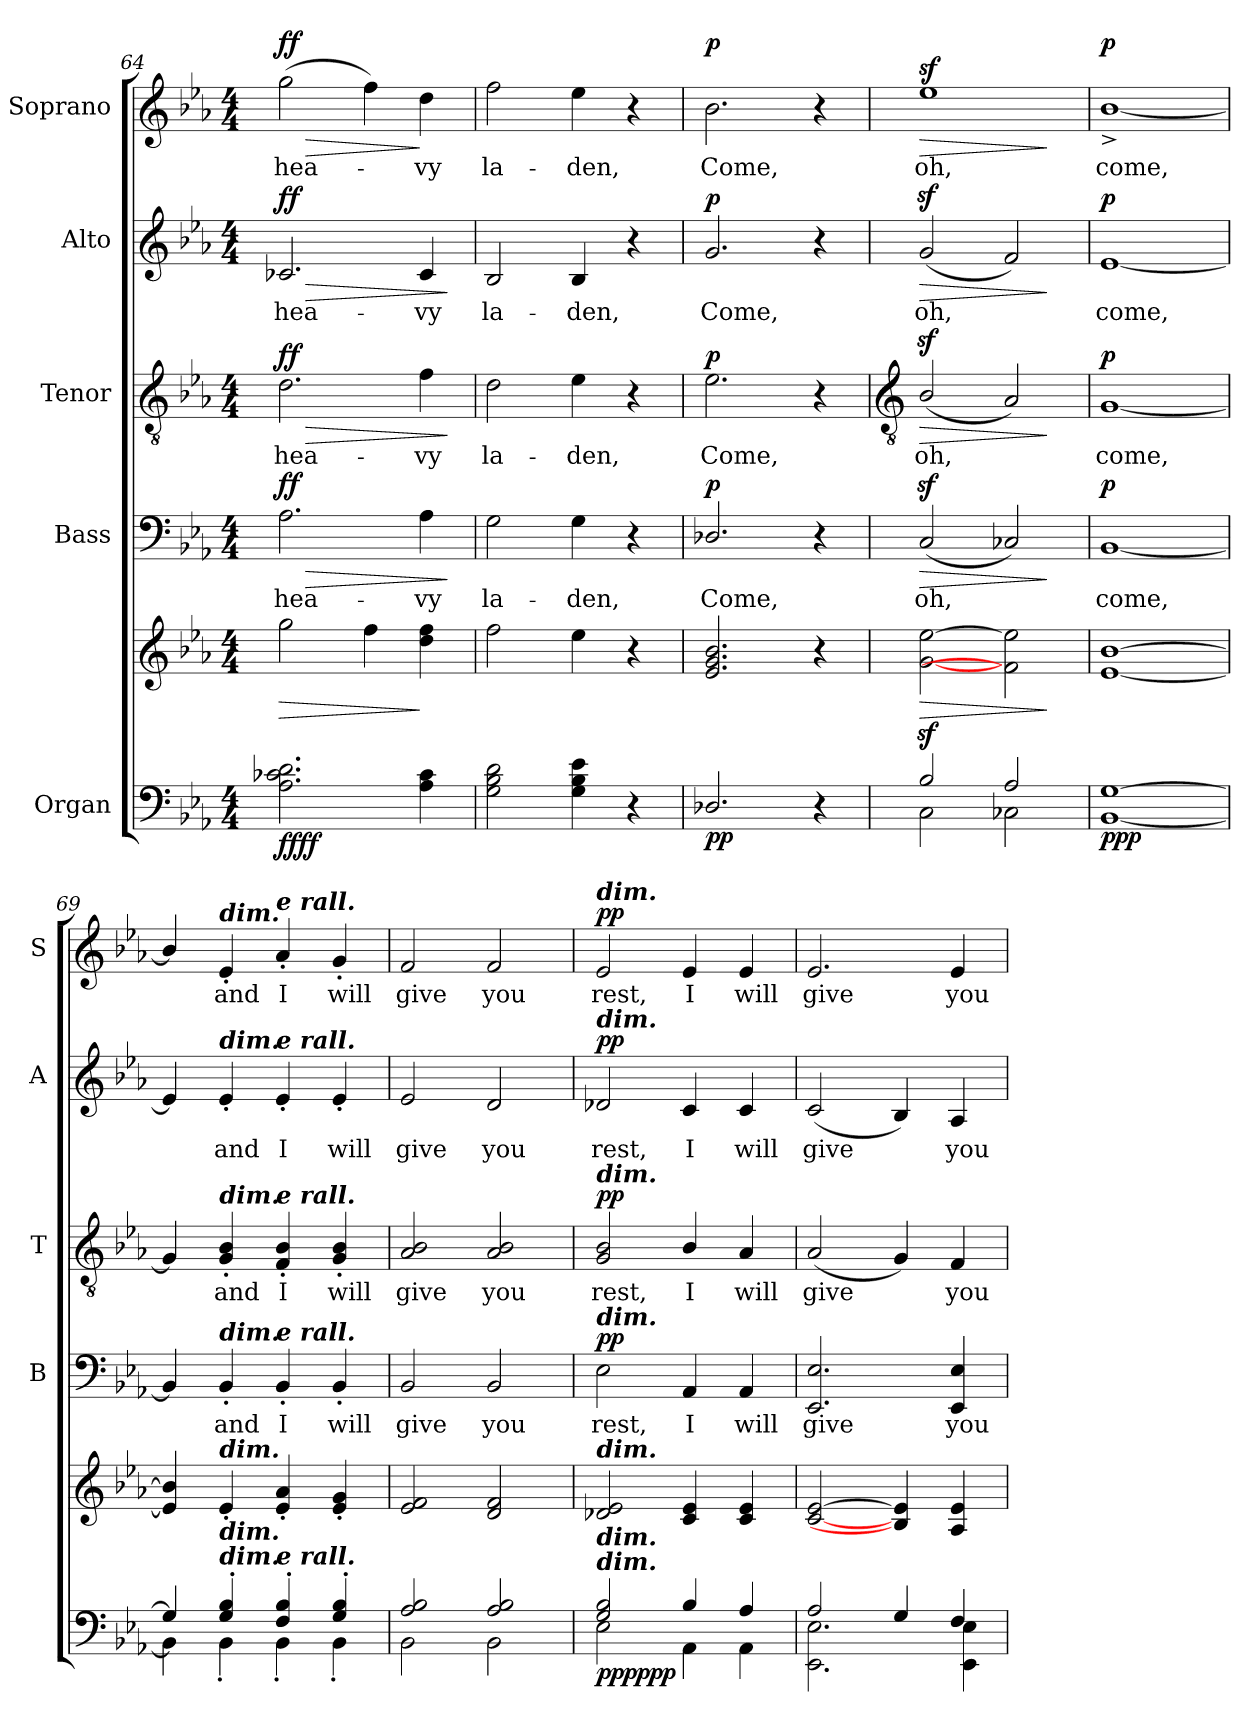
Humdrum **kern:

**kern	**kern	**dynam	**kern	**text	**dynam	**kern	**text	**dynam	**kern	**text	**dynam	**kern	**text	**dynam
*part5	*part5	*part5	*part4	*part4	*part4	*part3	*part3	*part3	*part2	*part2	*part2	*part1	*part1	*part1
*staff6	*staff5	*staff5/6	*staff4	*staff4	*staff4	*staff3	*staff3	*staff3	*staff2	*staff2	*staff2	*staff1	*staff1	*staff1
*I"Organ	*	*	*I"Bass	*	*	*I"Tenor	*	*	*I"Alto	*	*	*I"Soprano	*	*
*	*	*	*I'B	*	*	*I'T	*	*	*I'A	*	*	*I'S	*	*
*clefF4	*clefG2	*	*clefF4	*	*	*clefGv2	*	*	*clefG2	*	*	*clefG2	*	*
*k[b-e-a-]	*k[b-e-a-]	*	*k[b-e-a-]	*	*	*k[b-e-a-]	*	*	*k[b-e-a-]	*	*	*k[b-e-a-]	*	*
*E-:	*E-:	*	*E-:	*	*	*E-:	*	*	*E-:	*	*	*E-:	*	*
*M4/4	*M4/4	*	*M4/4	*	*	*M4/4	*	*	*M4/4	*	*	*M4/4	*	*
=64	=64	=64	=64	=64	=64	=64	=64	=64	=64	=64	=64	=64	=64	=64
!	!	!LO:HP:b	!	!LO:LY:b	!LO:HP:b	!	!LO:LY:b	!LO:HP:b	!	!LO:LY:b	!LO:HP:b	!	!LO:LY:b	!LO:HP:b
!	!	!LO:DY:n=1:b=2	!	!	!	!	!	!	!	!	!	!	!	!
!	!	!LO:DY:n=2:b	!	!	!LO:DY:n=1:b	!	!	!LO:DY:n=1:b	!	!	!LO:DY:n=1:b	!	!	!LO:DY:n=1:b
2.A- 2.c-X 2.d	2gg	> ff ff	2.A-	hea-	> ff	2.d	hea-	> ff	2.c-X	hea-	> ff	(>2gg	hea-	> ff
.	4ff	.	.	.	.	.	.	.	.	.	.	4ff)	.	.
!	!	!	!	!LO:LY:b	!	!	!LO:LY:b	!	!	!LO:LY:b	!	!	!LO:LY:b	!
4A- 4c-	4dd 4ff	]	4A-	-vy	.	4f	-vy	.	4c-	-vy	.	4dd	vy	]
.	.	.	.	.	]	.	.	]	.	.	]	.	.	.
=65	=65	=65	=65	=65	=65	=65	=65	=65	=65	=65	=65	=65	=65	=65
!	!	!	!	!LO:LY:b	!	!	!LO:LY:b	!	!	!LO:LY:b	!	!	!LO:LY:b	!
2G 2B- 2d	2ff	.	2G	la-	.	2d	la-	.	2B-	la-	.	2ff	la-	.
!	!	!	!	!LO:LY:b	!	!	!LO:LY:b	!	!	!LO:LY:b	!	!	!LO:LY:b	!
4G 4B- 4e-	4ee-	.	4G	-den,	.	4e-	-den,	.	4B-	-den,	.	4ee-	-den,	.
4r	4r	.	4r	.	.	4r	.	.	4r	.	.	4r	.	.
=66	=66	=66	=66	=66	=66	=66	=66	=66	=66	=66	=66	=66	=66	=66
!	!	!LO:DY:b=2	!	!LO:LY:b	!	!	!LO:LY:b	!	!	!LO:LY:b	!	!	!LO:LY:b	!
!	!	!LO:DY:n=1:b	!	!	!LO:DY:b	!	!	!LO:DY:b	!	!	!LO:DY:b	!	!	!LO:DY:b
2.D-X/	2.e- 2.g 2.b-	p p	2.D-X/	Come,	p	2.e-	Come,	p	2.g	Come,	p	2.b-	Come,	p
4r	4r	.	4r	.	.	4r	.	.	4r	.	.	4r	.	.
!!LO:LB:g=z
=67	=67	=67	=67	=67	=67	=67	=67	=67	=67	=67	=67	=67	=67	=67
*	*	*	*	*	*	*clefGv2	*	*	*	*	*	*	*	*
*^	*	*	*	*	*	*	*	*	*	*	*	*	*	*
!	!	!	!LO:HP:b	!	!LO:LY:b	!LO:HP:b	!	!LO:LY:b	!LO:HP:b	!	!LO:LY:b	!LO:HP:b	!	!LO:LY:b	!LO:HP:b
!	!	!	!LO:DY:n=1:b=2	!	!	!	!	!	!	!	!	!	!	!	!
!	!	!	!LO:DY:n=2:b=2	!	!	!	!	!	!	!	!	!	!	!	!
2B-/	2C\	[2gz< [2ee-z<	> sf sf	(<2Cz<	oh,	>	(<2B-z</	oh,	>	(<2gz<	oh,	>	1ee-z<	oh,	>
2A-/	2C-X\	2f] 2ee-]	.	2C-X)	.	.	2A-)	.	.	2f)	.	.	.	.	.
*v	*v	*	*	*	*	*	*	*	*	*	*	*	*	*	*
.	.	]	.	.	]	.	.	]	.	.	]	.	.	]
=68	=68	=68	=68	=68	=68	=68	=68	=68	=68	=68	=68	=68	=68	=68
*^	*	*	*	*	*	*	*	*	*	*	*	*	*	*
!	!	!	!LO:DY:b=2	!	!LO:LY:b	!	!	!LO:LY:b	!	!	!LO:LY:b	!	!	!LO:LY:b	!
!	!	!	!LO:DY:n=1:b=2	!	!	!	!	!	!	!	!	!	!	!	!
!	!	!	!LO:DY:n=2:b	!	!	!LO:DY:b	!	!	!LO:DY:b	!	!	!LO:DY:b	!	!	!LO:DY:b
[1G/	[1BB-\	[1e- [1b-	p p p	[1BB-	come,	p	[1G	come,	p	[1e-	come,	p	[1b-^/	come,	p
=69	=69	=69	=69	=69	=69	=69	=69	=69	=69	=69	=69	=69	=69	=69	=69
4G/]	4BB-\]	4e-] 4b-]	.	4BB-]	.	.	4G]	.	.	4e-]	.	.	4b-/]	.	.
!	!	!	!	!	!	!	!	!	!	!	!	!	!LO:TX:a:Bi:t=dim.	!	!
!	!	!	!	!	!	!	!	!	!	!LO:TX:a:Bi:t=dim.	!	!	!	!	!
!	!	!	!	!	!	!	!LO:TX:a:Bi:t=dim.	!	!	!	!	!	!	!	!
!	!	!	!	!LO:TX:a:Bi:t=dim.	!	!	!	!	!	!	!	!	!	!	!
!	!	!LO:TX:a:Bi:t=dim.	!	!	!	!	!	!	!	!	!	!	!	!	!
!LO:TX:a:Bi:t=dim.	!	!	!	!	!	!	!	!	!	!	!	!	!	!	!
!LO:TX:a:Bi:t=dim.	!	!	!	!	!	!	!	!	!	!	!	!	!	!	!
!	!	!	!	!	!LO:LY:b	!	!	!LO:LY:b	!	!	!LO:LY:b	!	!	!LO:LY:b	!
4G/' 4B-/'	4BB-'\	4e-'	.	4BB-'	and	.	4G' 4B-'	and	.	4e-'	and	.	4e-'	and	.
!	!	!	!	!	!	!	!	!	!	!	!	!	!LO:TX:a:Bi:t=e rall.	!	!
!	!	!	!	!	!	!	!	!	!	!LO:TX:a:Bi:t=e rall.	!	!	!	!	!
!	!	!	!	!	!	!	!LO:TX:a:Bi:t=e rall.	!	!	!	!	!	!	!	!
!	!	!	!	!LO:TX:a:Bi:t=e rall.	!	!	!	!	!	!	!	!	!	!	!
!LO:TX:a:Bi:t=e rall.	!	!	!	!	!	!	!	!	!	!	!	!	!	!	!
!	!	!	!	!	!LO:LY:b	!	!	!LO:LY:b	!	!	!LO:LY:b	!	!	!LO:LY:b	!
4F/' 4B-/'	4BB-'\	4e-' 4a-'	.	4BB-'	I	.	4F' 4B-'	I	.	4e-'	I	.	4a-'	I	.
!	!	!	!	!	!LO:LY:b	!	!	!LO:LY:b	!	!	!LO:LY:b	!	!	!LO:LY:b	!
4G/' 4B-/'	4BB-'\	4e-' 4g'	.	4BB-'	will	.	4G' 4B-'	will	.	4e-'	will	.	4g'	will	.
=70	=70	=70	=70	=70	=70	=70	=70	=70	=70	=70	=70	=70	=70	=70	=70
!	!	!	!	!	!LO:LY:b	!	!	!LO:LY:b	!	!	!LO:LY:b	!	!	!LO:LY:b	!
2A-/ 2B-/	2BB-\	2e- 2f	.	2BB-	give	.	2A- 2B-	give	.	2e-	give	.	2f	give	.
!	!	!	!	!	!LO:LY:b	!	!	!LO:LY:b	!	!	!LO:LY:b	!	!	!LO:LY:b	!
2A-/ 2B-/	2BB-\	2d 2f	.	2BB-	you	.	2A- 2B-	you	.	2d	you	.	2f	you	.
=71	=71	=71	=71	=71	=71	=71	=71	=71	=71	=71	=71	=71	=71	=71	=71
!	!	!	!	!	!	!	!	!	!	!	!	!	!LO:TX:a:Bi:t=dim.	!	!
!	!	!	!	!	!	!	!	!	!	!LO:TX:a:Bi:t=dim.	!	!	!	!	!
!	!	!	!	!	!	!	!LO:TX:a:Bi:t=dim.	!	!	!	!	!	!	!	!
!	!	!	!	!LO:TX:a:Bi:t=dim.	!	!	!	!	!	!	!	!	!	!	!
!	!	!LO:TX:a:Bi:t=dim.	!	!	!	!	!	!	!	!	!	!	!	!	!
!LO:TX:a:Bi:t=dim.	!	!	!	!	!	!	!	!	!	!	!	!	!	!	!
!LO:TX:a:Bi:t=dim.	!	!	!	!	!	!	!	!	!	!	!	!	!	!	!
!	!	!	!LO:DY:b=2	!	!LO:LY:b	!	!	!LO:LY:b	!	!	!LO:LY:b	!	!	!LO:LY:b	!
!	!	!	!LO:DY:n=1:b=2	!	!	!	!	!	!	!	!	!	!	!	!
!	!	!	!LO:DY:n=2:b	!	!	!LO:DY:b	!	!	!LO:DY:b	!	!	!LO:DY:b	!	!	!LO:DY:b
2G/ 2B-/	2E-\	2d-X 2e-	pp pp pp	2E-	rest,	pp	2G 2B-	rest,	pp	2d-X	rest,	pp	2e-	rest,	pp
!	!	!	!	!	!LO:LY:b	!	!	!LO:LY:b	!	!	!LO:LY:b	!	!	!LO:LY:b	!
4B-/	4AA-\	4c 4e-	.	4AA-	I	.	4B-/	I	.	4c	I	.	4e-	I	.
!	!	!	!	!	!LO:LY:b	!	!	!LO:LY:b	!	!	!LO:LY:b	!	!	!LO:LY:b	!
4A-/	4AA-\	4c 4e-	.	4AA-	will	.	4A-	will	.	4c	will	.	4e-	will	.
=72	=72	=72	=72	=72	=72	=72	=72	=72	=72	=72	=72	=72	=72	=72	=72
!	!	!	!	!	!LO:LY:b	!	!	!LO:LY:b	!	!	!LO:LY:b	!	!	!LO:LY:b	!
2A-/	2.EE-\ 2.E-\	[2c [2e-	.	2.EE- 2.E-	give	.	(<2A-	give	.	(<2c	give	.	2.e-	give	.
4G/	.	4B-] 4e-]	.	.	.	.	4G)	.	.	4B-)	.	.	.	.	.
!	!	!	!	!	!LO:LY:b	!	!	!LO:LY:b	!	!	!LO:LY:b	!	!	!LO:LY:b	!
4F/	4EE-\ 4E-\	4A- 4e-	.	4EE- 4E-	you	.	4F	you	.	4A-	you	.	4e-	you	.
*v	*v	*	*	*	*	*	*	*	*	*	*	*	*	*	*
=	=	=	=	=	=	=	=	=	=	=	=	=	=	=
*-	*-	*-	*-	*-	*-	*-	*-	*-	*-	*-	*-	*-	*-	*-
